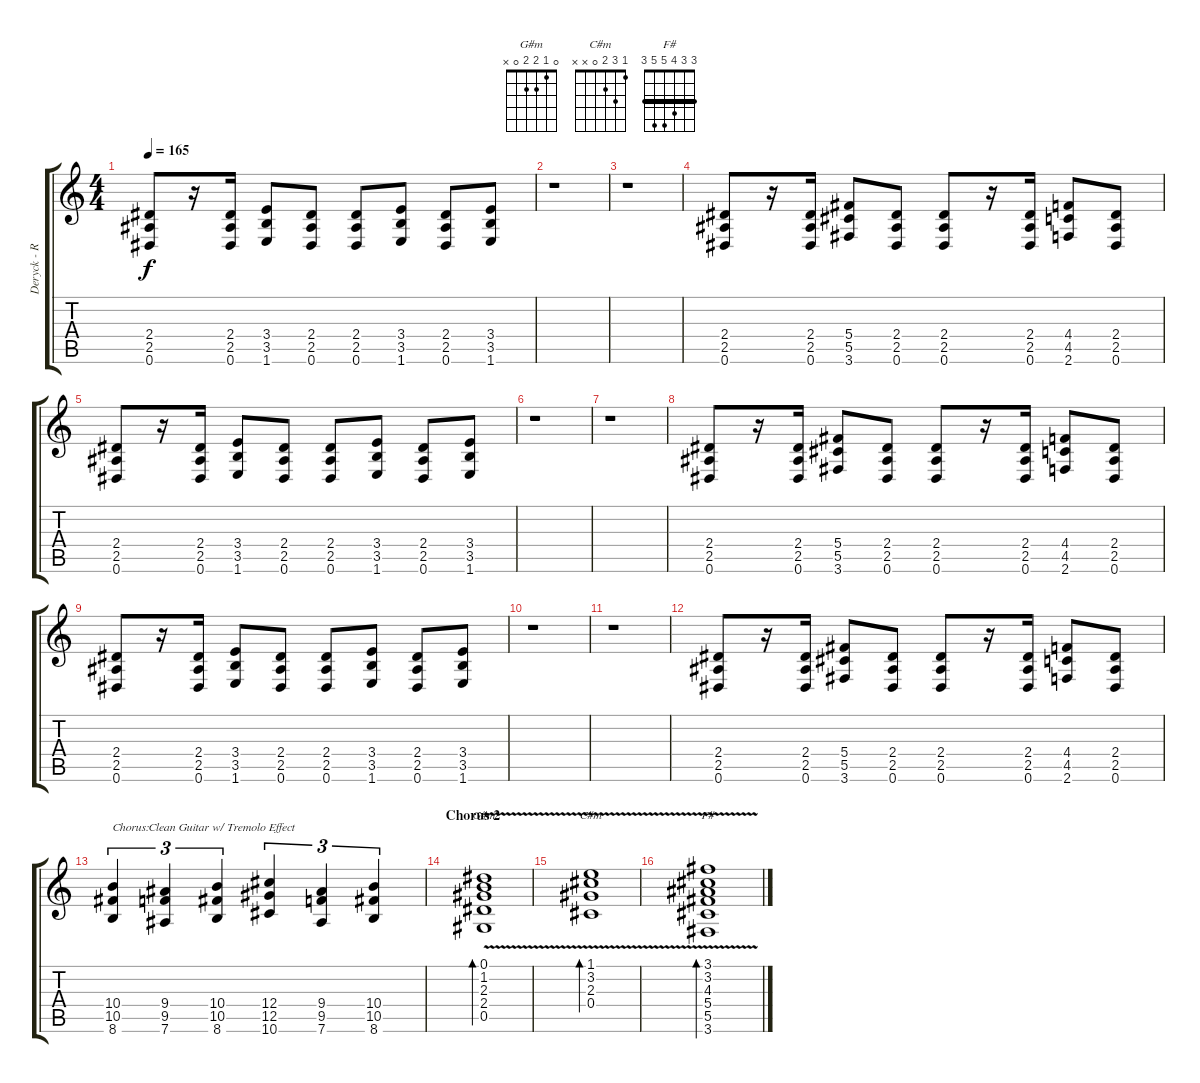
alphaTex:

\track ("Deryck - Rhythm Guitar" "Deryck - R") {instrument distortionguitar}
\staff {score tabs}
\tuning (Eb4 Bb3 Gb3 Db3 Ab2 Eb2) {hide}
\chord ("G#m" 0 1 2 2 0 x)
\chord ("C#m" 1 3 2 0 x x)
\chord ("F#" 3 3 4 5 5 3) {barre 3}
\ts (4 4)
\tempo 165
\clef g2
\ks c
(2.4 2.5 0.6).8{dy f} r.16 (2.4 2.5 0.6).16 (3.4 3.5 1.6).8 (2.4 2.5 0.6).8 (2.4 2.5 0.6).8 (3.4 3.5 1.6).8 (2.4 2.5 0.6).8 (3.4 3.5 1.6).8 |
r.1 |
r.1 |
(2.4 2.5 0.6).8 r.16 (2.4 2.5 0.6).16 (5.4 5.5 3.6).8 (2.4 2.5 0.6).8 (2.4 2.5 0.6).8 r.16 (2.4 2.5 0.6).16 (4.4 4.5 2.6).8 (2.4 2.5 0.6).8 |
(2.4 2.5 0.6).8 r.16 (2.4 2.5 0.6).16 (3.4 3.5 1.6).8 (2.4 2.5 0.6).8 (2.4 2.5 0.6).8 (3.4 3.5 1.6).8 (2.4 2.5 0.6).8 (3.4 3.5 1.6).8 |
r.1 |
r.1 |
(2.4 2.5 0.6).8 r.16 (2.4 2.5 0.6).16 (5.4 5.5 3.6).8 (2.4 2.5 0.6).8 (2.4 2.5 0.6).8 r.16 (2.4 2.5 0.6).16 (4.4 4.5 2.6).8 (2.4 2.5 0.6).8 |
(2.4 2.5 0.6).8 r.16 (2.4 2.5 0.6).16 (3.4 3.5 1.6).8 (2.4 2.5 0.6).8 (2.4 2.5 0.6).8 (3.4 3.5 1.6).8 (2.4 2.5 0.6).8 (3.4 3.5 1.6).8 |
r.1 |
r.1 |
(2.4 2.5 0.6).8 r.16 (2.4 2.5 0.6).16 (5.4 5.5 3.6).8 (2.4 2.5 0.6).8 (2.4 2.5 0.6).8 r.16 (2.4 2.5 0.6).16 (4.4 4.5 2.6).8 (2.4 2.5 0.6).8 |
(10.4 10.5 8.6).4{tu (3 2) txt "Chorus:Clean Guitar w/ Tremolo Effect"} (9.4 9.5 7.6).4{tu (3 2)} (10.4 10.5 8.6).4{tu (3 2)} (12.4 12.5 10.6).4{tu (3 2)} (9.4 9.5 7.6).4{tu (3 2)} (10.4 10.5 8.6).4{tu (3 2)} |
\section ("" "Chorus 2")
(0.1 1.2{v} 2.3 2.4 0.5).1{bd 240 ch "G#m" instrument electricguitarmuted} |
(1.1 3.2{v} 2.3 0.4).1{bd 240 ch "C#m"} |
(3.1 3.2{v} 4.3 5.4 5.5 3.6).1{bd 240 ch "F#"}
